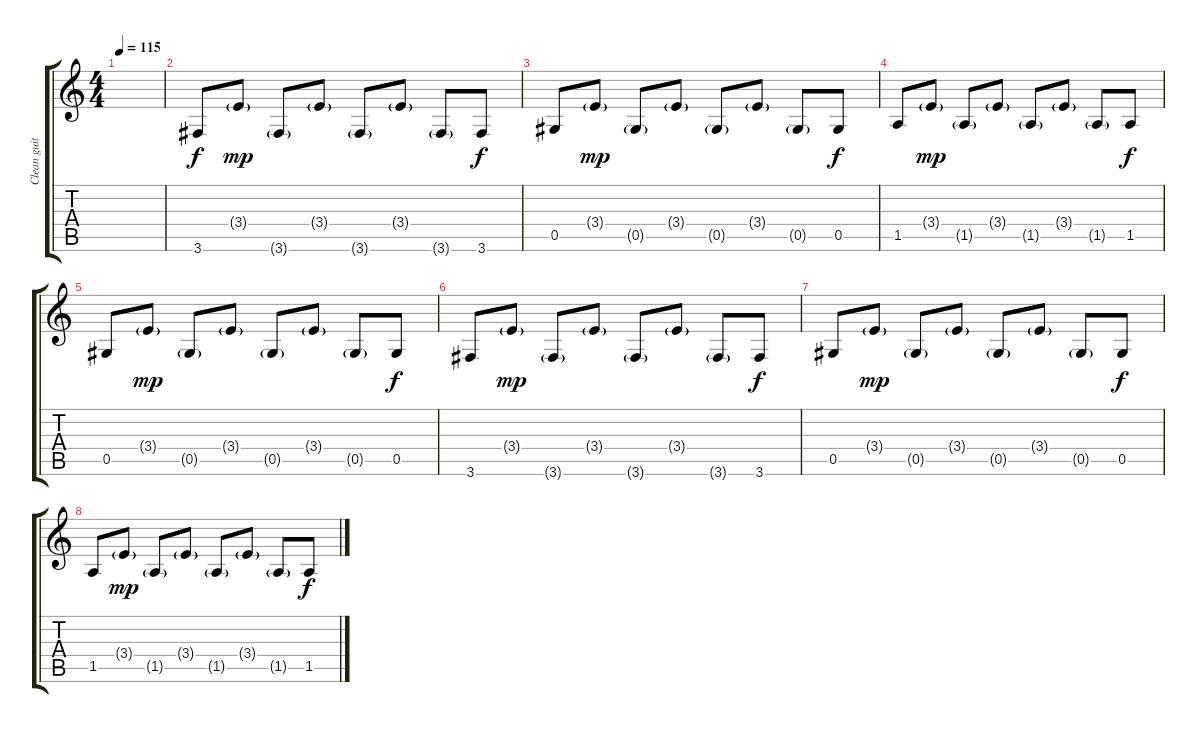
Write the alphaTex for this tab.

\track ("Clean guitar" "Clean guit") {instrument electricguitarclean}
\staff {score tabs}
\tuning (Eb4 Bb3 Gb3 Db3 Ab2 Eb2) {hide}
\ts (4 4)
\tempo 115
\clef g2
\ks c
|
3.6.8 3.4{g}.8{dy mp} 3.6{g}.8 3.4{g}.8 3.6{g}.8 3.4{g}.8 3.6{g}.8 3.6.8{dy f} |
0.5.8 3.4{g}.8{dy mp} 0.5{g}.8 3.4{g}.8 0.5{g}.8 3.4{g}.8 0.5{g}.8 0.5.8{dy f} |
1.5.8 3.4{g}.8{dy mp} 1.5{g}.8 3.4{g}.8 1.5{g}.8 3.4{g}.8 1.5{g}.8 1.5.8{dy f} |
0.5.8 3.4{g}.8{dy mp} 0.5{g}.8 3.4{g}.8 0.5{g}.8 3.4{g}.8 0.5{g}.8 0.5.8{dy f} |
3.6.8 3.4{g}.8{dy mp} 3.6{g}.8 3.4{g}.8 3.6{g}.8 3.4{g}.8 3.6{g}.8 3.6.8{dy f} |
0.5.8 3.4{g}.8{dy mp} 0.5{g}.8 3.4{g}.8 0.5{g}.8 3.4{g}.8 0.5{g}.8 0.5.8{dy f} |
1.5.8 3.4{g}.8{dy mp} 1.5{g}.8 3.4{g}.8 1.5{g}.8 3.4{g}.8 1.5{g}.8 1.5.8{dy f}
